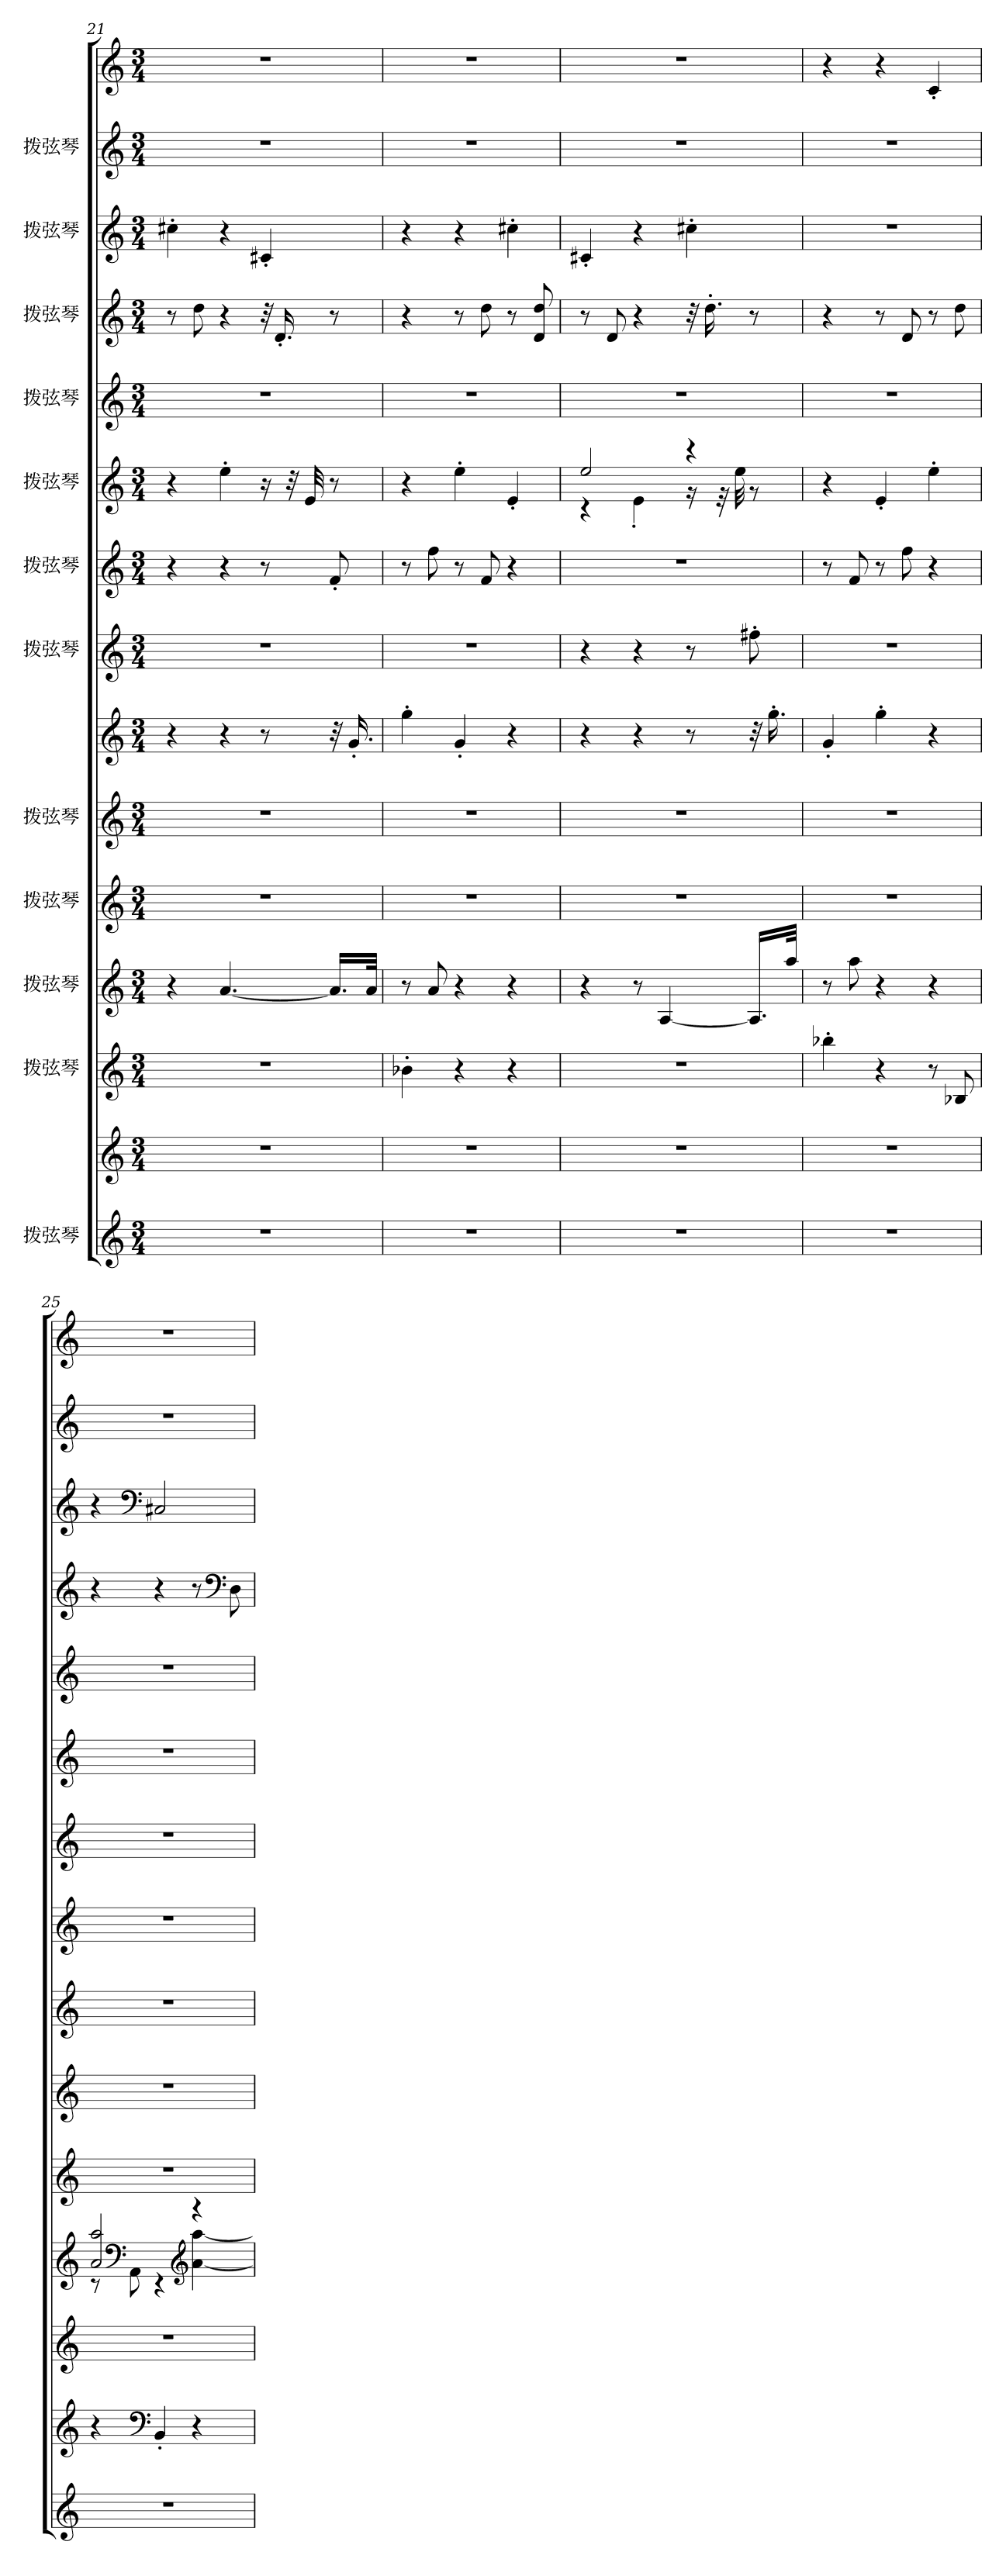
**kern	**kern	**kern	**kern	**kern	**kern	**kern	**kern	**kern	**kern	**kern	**kern	**kern	**kern	**kern
*part12	*part12	*part11	*part10	*part9	*part8	*part8	*part7	*part6	*part5	*part4	*part3	*part2	*part1	*part1
*staff15	*staff14	*staff13	*staff12	*staff11	*staff10	*staff9	*staff8	*staff7	*staff6	*staff5	*staff4	*staff3	*staff2	*staff1
*I"拨弦琴	*	*I"拨弦琴	*I"拨弦琴	*I"拨弦琴	*I"拨弦琴	*	*I"拨弦琴	*I"拨弦琴	*I"拨弦琴	*I"拨弦琴	*I"拨弦琴	*I"拨弦琴	*I"拨弦琴	*
*clefG2	*clefG2	*clefG2	*clefG2	*clefG2	*clefG2	*clefG2	*clefG2	*clefG2	*clefG2	*clefG2	*clefG2	*clefG2	*clefG2	*clefG2
*k[]	*k[]	*k[]	*k[]	*k[]	*k[]	*k[]	*k[]	*k[]	*k[]	*k[]	*k[]	*k[]	*k[]	*k[]
*M3/4	*M3/4	*M3/4	*M3/4	*M3/4	*M3/4	*M3/4	*M3/4	*M3/4	*M3/4	*M3/4	*M3/4	*M3/4	*M3/4	*M3/4
=21	=21	=21	=21	=21	=21	=21	=21	=21	=21	=21	=21	=21	=21	=21
2.r	2.r	2.r	4r	2.r	2.r	4r	2.r	4r	4r	2.r	8r	4cc#X'\	2.r	2.r
.	.	.	.	.	.	.	.	.	.	.	8dd\	.	.	.
.	.	.	[4.a/	.	.	4r	.	4r	4ee'\	.	4r	4r	.	.
.	.	.	.	.	.	8r	.	8r	16r	.	32r	4c#X'/	.	.
.	.	.	.	.	.	.	.	.	.	.	16.d'/	.	.	.
.	.	.	.	.	.	.	.	.	32r	.	.	.	.	.
.	.	.	.	.	.	.	.	.	32e/	.	.	.	.	.
.	.	.	16.a/LL]	.	.	32r	.	8f'/	8r	.	8r	.	.	.
.	.	.	.	.	.	16.g'/	.	.	.	.	.	.	.	.
.	.	.	32a/JJk	.	.	.	.	.	.	.	.	.	.	.
!!LO:PB:g=z
=22	=22	=22	=22	=22	=22	=22	=22	=22	=22	=22	=22	=22	=22	=22
2.r	2.r	4b-X'\	8r	2.r	2.r	4gg'\	2.r	8r	4r	2.r	4r	4r	2.r	2.r
.	.	.	8a/	.	.	.	.	8ff\	.	.	.	.	.	.
.	.	4r	4r	.	.	4g'/	.	8r	4ee'\	.	8r	4r	.	.
.	.	.	.	.	.	.	.	8f/	.	.	8dd\	.	.	.
.	.	4r	4r	.	.	4r	.	4r	4e'/	.	8r	4cc#X'\	.	.
.	.	.	.	.	.	.	.	.	.	.	8d/ 8dd/	.	.	.
=23	=23	=23	=23	=23	=23	=23	=23	=23	=23	=23	=23	=23	=23	=23
*	*	*	*	*	*	*	*	*	*^	*	*	*	*	*
2.r	2.r	2.r	4r	2.r	2.r	4r	4r	2.r	2ee/	4r	2.r	8r	4c#X'/	2.r	2.r
.	.	.	.	.	.	.	.	.	.	.	.	8d/	.	.	.
.	.	.	8r	.	.	4r	4r	.	.	4e'\	.	4r	4r	.	.
.	.	.	[4A/	.	.	.	.	.	.	.	.	.	.	.	.
.	.	.	.	.	.	8r	8r	.	4r	16r	.	32r	4cc#X'\	.	.
.	.	.	.	.	.	.	.	.	.	.	.	16.dd'\	.	.	.
.	.	.	.	.	.	.	.	.	.	32r	.	.	.	.	.
.	.	.	.	.	.	.	.	.	.	32ee\	.	.	.	.	.
.	.	.	16.A/LL]	.	.	32r	8ff#X'\	.	.	8r	.	8r	.	.	.
.	.	.	.	.	.	16.gg'\	.	.	.	.	.	.	.	.	.
.	.	.	32aa/JJk	.	.	.	.	.	.	.	.	.	.	.	.
*	*	*	*	*	*	*	*	*	*v	*v	*	*	*	*	*
=24	=24	=24	=24	=24	=24	=24	=24	=24	=24	=24	=24	=24	=24	=24
2.r	2.r	4bb-X'\	8r	2.r	2.r	4g'/	2.r	8r	4r	2.r	4r	2.r	2.r	4r
.	.	.	8aa\	.	.	.	.	8f/	.	.	.	.	.	.
.	.	4r	4r	.	.	4gg'\	.	8r	4e'/	.	8r	.	.	4r
.	.	.	.	.	.	.	.	8ff\	.	.	8d/	.	.	.
.	.	8r	4r	.	.	4r	.	4r	4ee'\	.	8r	.	.	4c'/
.	.	8B-X/	.	.	.	.	.	.	.	.	8dd\	.	.	.
=25	=25	=25	=25	=25	=25	=25	=25	=25	=25	=25	=25	=25	=25	=25
*	*	*	*^	*	*	*	*	*	*	*	*	*	*	*
2.r	4r	2.r	2a/ 2aa/	8r	2.r	2.r	2.r	2.r	2.r	2.r	2.r	4r	4r	2.r	2.r
*	*	*	*clefF4	*	*	*	*	*	*	*	*	*	*	*	*
.	.	.	.	8AA\	.	.	.	.	.	.	.	.	.	.	.
*	*clefF4	*	*	*	*	*	*	*	*	*	*	*	*clefF4	*	*
.	4BB'/	.	.	4r	.	.	.	.	.	.	.	4r	2C#X/	.	.
*	*	*	*clefG2	*	*	*	*	*	*	*	*	*	*	*	*
.	4r	.	4r	[4a\ [4aa\	.	.	.	.	.	.	.	8r	.	.	.
*	*	*	*	*	*	*	*	*	*	*	*	*clefF4	*	*	*
.	.	.	.	.	.	.	.	.	.	.	.	8D\	.	.	.
*	*	*	*v	*v	*	*	*	*	*	*	*	*	*	*	*
=	=	=	=	=	=	=	=	=	=	=	=	=	=	=
*-	*-	*-	*-	*-	*-	*-	*-	*-	*-	*-	*-	*-	*-	*-
